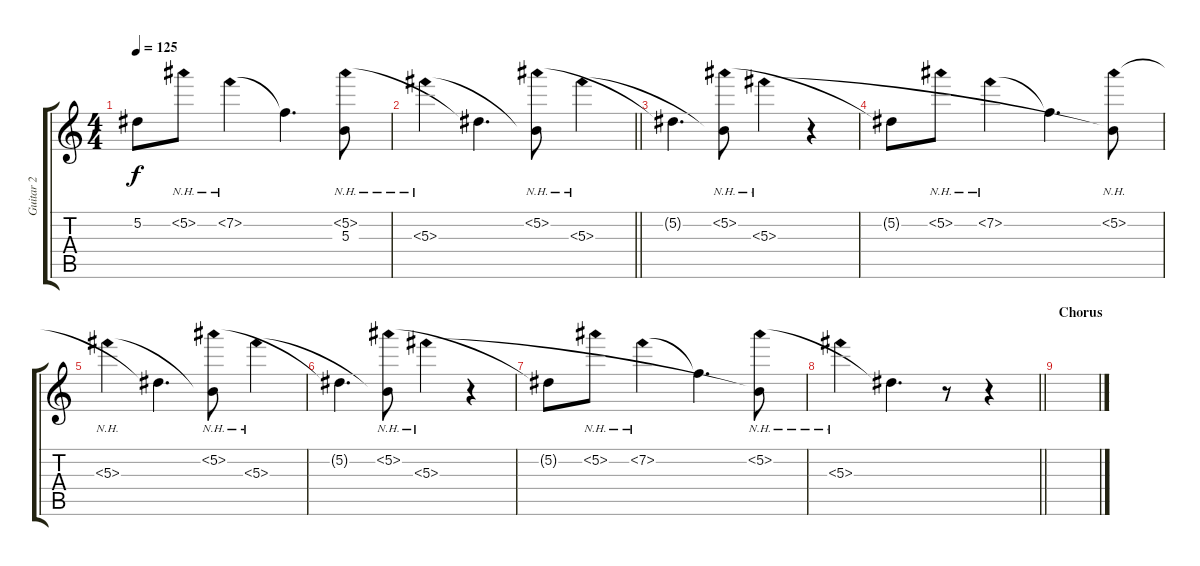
\track ("Guitar 2" "Guitar 2") {instrument acousticguitarsteel}
\staff {score tabs}
\tuning (Eb4 Bb3 Gb3 Db3 Ab2 Eb2) {hide}
\ts (4 4)
\tempo 125
\clef g2
\ks c
5.2{t}.8{dy f} 5.2{nh}.8 7.2{nh}.4 7.2{t}.4{d} (5.2{nh} 5.3{t}).8 |
\barLineRight lightlight
5.3{nh}.4 5.2{t}.4{d} (5.2{nh} 5.3{t}).8 5.3{nh}.4 |
5.2{t}.4{d} (5.2{nh} 5.3{t}).8 5.3{nh}.4 r.4 |
5.2{t}.8 5.2{nh}.8 7.2{nh}.4 7.2{t}.4{d} (5.2{nh} 5.3{t}).8 |
5.3{nh}.4 5.2{t}.4{d} (5.2{nh} 5.3{t}).8 5.3{nh}.4 |
5.2{t}.4{d} (5.2{nh} 5.3{t}).8 5.3{nh}.4 r.4 |
5.2{t}.8 5.2{nh}.8 7.2{nh}.4 7.2{t}.4{d} (5.2{nh} 5.3{t}).8 |
\barLineRight lightlight
5.3{nh}.4 5.2{t}.4{d} r.8 r.4 |
\section ("" "Chorus")
